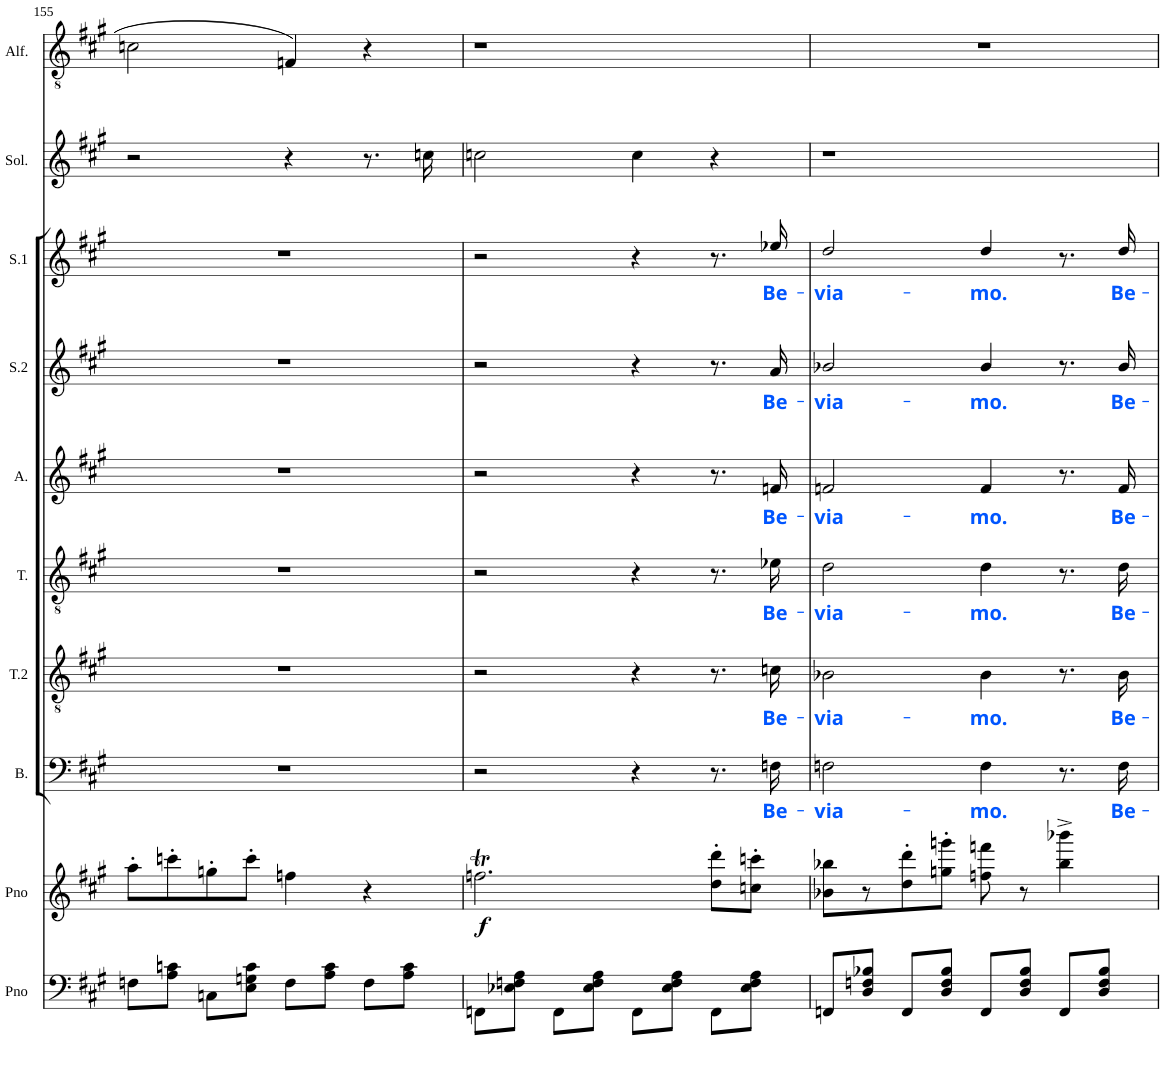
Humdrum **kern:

**kern	**kern	**dynam	**kern	**text	**kern	**text	**kern	**text	**kern	**text	**kern	**text	**kern	**text	**kern	**kern
*part10	*part9	*part9	*part8	*part8	*part7	*part7	*part6	*part6	*part5	*part5	*part4	*part4	*part3	*part3	*part2	*part1
*staff10	*staff9	*staff9	*staff8	*staff8	*staff7	*staff7	*staff6	*staff6	*staff5	*staff5	*staff4	*staff4	*staff3	*staff3	*staff2	*staff1
*I"Piano	*I"Piano	*	*I"Bass	*	*I"T.2	*	*I"T.1	*	*I"Alto	*	*I"S.2	*	*I"S.1	*	*I"Soliste	*I"Alfredo
*I'Pno	*I'Pno	*	*I'B.	*	*I'T.2	*	*I'T.	*	*I'A.	*	*I'S.2	*	*I'S.1	*	*I'Sol.	*I'Alf.
!!LO:PB:g=z
*clefF4	*clefG2	*	*clefF4	*	*clefGv2	*	*clefGv2	*	*clefG2	*	*clefG2	*	*clefG2	*	*clefG2	*clefGv2
*k[f#c#g#]	*k[f#c#g#]	*	*k[f#c#g#]	*	*k[f#c#g#]	*	*k[f#c#g#]	*	*k[f#c#g#]	*	*k[f#c#g#]	*	*k[f#c#g#]	*	*k[f#c#g#]	*k[f#c#g#]
*A:	*A:	*	*A:	*	*A:	*	*A:	*	*A:	*	*A:	*	*A:	*	*A:	*A:
*M4/4	*M4/4	*	*M4/4	*	*M4/4	*	*M4/4	*	*M4/4	*	*M4/4	*	*M4/4	*	*M4/4	*M4/4
*met(c)	*met(c)	*	*met(c)	*	*met(c)	*	*met(c)	*	*met(c)	*	*met(c)	*	*met(c)	*	*met(c)	*met(c)
=155	=155	=155	=155	=155	=155	=155	=155	=155	=155	=155	=155	=155	=155	=155	=155	=155
8Fn\L	8aa'\L	.	1r	.	1r	.	1r	.	1r	.	1r	.	1r	.	2r	2cn\
8A\ 8cn\J	8cccn'\	.	.	.	.	.	.	.	.	.	.	.	.	.	.	.
8Cn\L	8ggn'\	.	.	.	.	.	.	.	.	.	.	.	.	.	.	.
8E\ 8Gn\ 8c\J	8ccc'\J	.	.	.	.	.	.	.	.	.	.	.	.	.	.	.
8F\L	4ffn\	.	.	.	.	.	.	.	.	.	.	.	.	.	4r	4Fn/
8A\ 8c\J	.	.	.	.	.	.	.	.	.	.	.	.	.	.	.	.
8F\L	4r	.	.	.	.	.	.	.	.	.	.	.	.	.	8.r	4r
8A\ 8c\J	.	.	.	.	.	.	.	.	.	.	.	.	.	.	.	.
.	.	.	.	.	.	.	.	.	.	.	.	.	.	.	16ccn\	.
=156	=156	=156	=156	=156	=156	=156	=156	=156	=156	=156	=156	=156	=156	=156	=156	=156
!	!	!LO:DY:b	!	!	!	!	!	!	!	!	!	!	!	!	!	!
8FFn\L	2.ffnT\	f	2r	.	2r	.	2r	.	2r	.	2r	.	2r	.	2ccn\	1r
8E-X\ 8Fn\ 8A\J	.	.	.	.	.	.	.	.	.	.	.	.	.	.	.	.
8FF\L	.	.	.	.	.	.	.	.	.	.	.	.	.	.	.	.
8E-\ 8F\ 8A\J	.	.	.	.	.	.	.	.	.	.	.	.	.	.	.	.
8FF\L	.	.	4r	.	4r	.	4r	.	4r	.	4r	.	4r	.	4cc\	.
8E-\ 8F\ 8A\J	.	.	.	.	.	.	.	.	.	.	.	.	.	.	.	.
8FF\L	8dd\' 8ddd\'L	.	8.r	.	8.r	.	8.r	.	8.r	.	8.r	.	8.r	.	4r	.
8E-\ 8F\ 8A\J	8ccn\' 8cccn\'J	.	.	.	.	.	.	.	.	.	.	.	.	.	.	.
!	!	!	!	!LO:LY:b:color=#0055FF	!	!LO:LY:b:color=#0055FF	!	!LO:LY:b:color=#0055FF	!	!LO:LY:b:color=#0055FF	!	!LO:LY:b:color=#0055FF	!	!LO:LY:b:color=#0055FF	!	!
.	.	.	16Fn\	Be-	16cn\	Be-	16e-X\	Be-	16fn/	Be-	16a/	Be-	16ee-X/	Be-	.	.
=157	=157	=157	=157	=157	=157	=157	=157	=157	=157	=157	=157	=157	=157	=157	=157	=157
!	!	!	!	!LO:LY:b:color=#0055FF	!	!LO:LY:b:color=#0055FF	!	!LO:LY:b:color=#0055FF	!	!LO:LY:b:color=#0055FF	!	!LO:LY:b:color=#0055FF	!	!LO:LY:b:color=#0055FF	!	!
8FFn/L	8b-X\ 8bb-X\L	.	2Fn\	-via-	2B-X\	-via-	2d\	-via-	2fn/	-via-	2b-X/	-via-	2dd/	-via-	1r	1r
8D/ 8Fn/ 8B-X/J	8r	.	.	.	.	.	.	.	.	.	.	.	.	.	.	.
8FF/L	8dd\' 8ddd\'	.	.	.	.	.	.	.	.	.	.	.	.	.	.	.
8D/ 8F/ 8B-/J	8ggn\' 8gggn\'J	.	.	.	.	.	.	.	.	.	.	.	.	.	.	.
!	!	!	!	!LO:LY:b:color=#0055FF	!	!LO:LY:b:color=#0055FF	!	!LO:LY:b:color=#0055FF	!	!LO:LY:b:color=#0055FF	!	!LO:LY:b:color=#0055FF	!	!LO:LY:b:color=#0055FF	!	!
8FF/L	8ffn\ 8fffn\	.	4F\	-mo.	4B-\	-mo.	4d\	-mo.	4f/	-mo.	4b-/	-mo.	4dd/	-mo.	.	.
8D/ 8F/ 8B-/J	8r	.	.	.	.	.	.	.	.	.	.	.	.	.	.	.
8FF/L	4bb-\^ 4bbb-X\^	.	8.r	.	8.r	.	8.r	.	8.r	.	8.r	.	8.r	.	.	.
8D/ 8F/ 8B-/J	.	.	.	.	.	.	.	.	.	.	.	.	.	.	.	.
!	!	!	!	!LO:LY:b:color=#0055FF	!	!LO:LY:b:color=#0055FF	!	!LO:LY:b:color=#0055FF	!	!LO:LY:b:color=#0055FF	!	!LO:LY:b:color=#0055FF	!	!LO:LY:b:color=#0055FF	!	!
.	.	.	16F\	Be-	16B-\	Be-	16d\	Be-	16f/	Be-	16b-/	Be-	16dd/	Be-	.	.
=	=	=	=	=	=	=	=	=	=	=	=	=	=	=	=	=
*-	*-	*-	*-	*-	*-	*-	*-	*-	*-	*-	*-	*-	*-	*-	*-	*-
